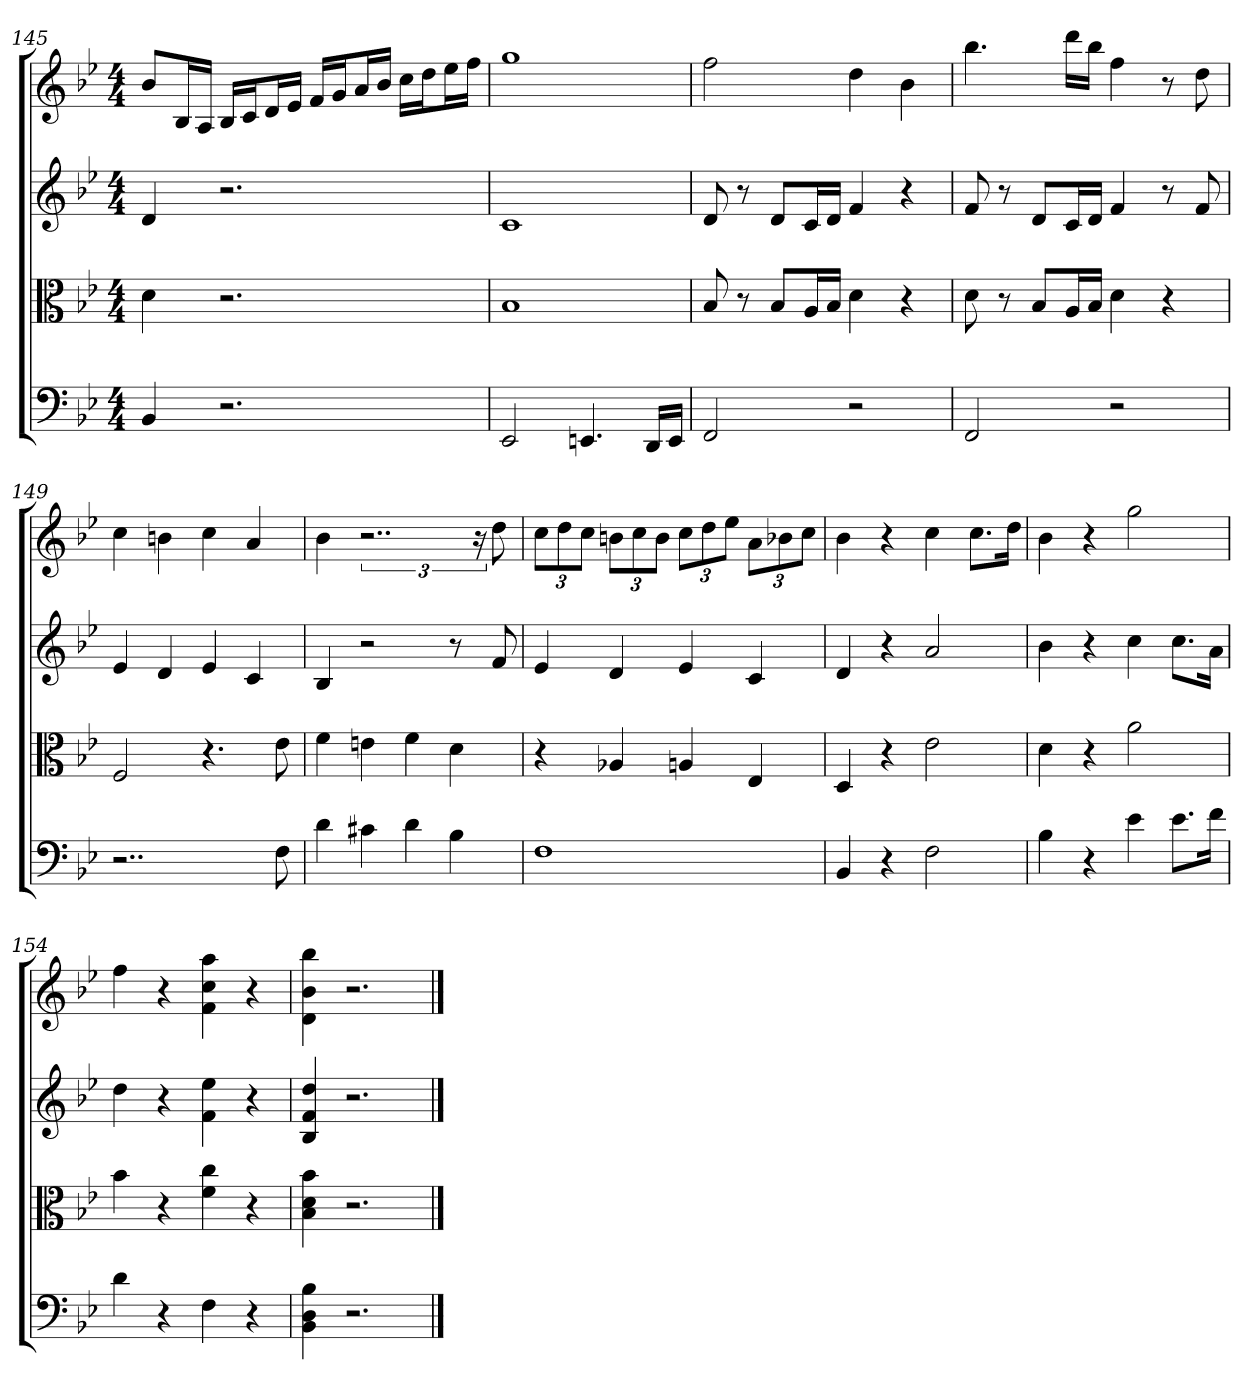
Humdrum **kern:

**kern	**kern	**kern	**kern
*part4	*part3	*part2	*part1
*staff4	*staff3	*staff2	*staff1
*clefF4	*clefC3	*	*
*k[b-e-]	*k[b-e-]	*k[b-e-]	*k[b-e-]
*B-:	*B-:	*B-:	*B-:
*M4/4	*M4/4	*M4/4	*M4/4
=145	=145	=145	=145
4BB-	4d	4d	8b-L
.	.	.	16B-L
.	.	.	16AJJ
2.r	2.r	2.r	16B-LL
.	.	.	16cJ
.	.	.	16dL
.	.	.	16e-JJ
.	.	.	16fLL
.	.	.	16gJ
.	.	.	16aL
.	.	.	16b-JJ
.	.	.	16ccLL
.	.	.	16ddJ
.	.	.	16ee-L
.	.	.	16ffJJ
=146	=146	=146	=146
2EE-	1B-	1c	1gg
4.EEn	.	.	.
16DD/LL	.	.	.
16EE/JJ	.	.	.
=147	=147	=147	=147
2FF	8B-	8d	2ff
.	8r	8r	.
.	8B-/L	8dL	.
.	16A/L	16cL	.
.	16B-/JJ	16dJJ	.
2r	4d	4f	4dd
.	4r	4r	4b-
=148	=148	=148	=148
2FF	8d	8f	4.bb-
.	8r	8r	.
.	8B-/L	8dL	.
.	16A/L	16cL	16dddLL
.	16B-/JJ	16dJJ	16bb-JJ
2r	4d	4f	4ff
.	4r	8r	8r
.	.	8f	8dd
=149	=149	=149	=149
2..r	2F	4e-	4cc
.	.	4d	4bn
.	4.r	4e-	4cc
.	.	4c	4a
8F	8e-	.	.
=150	=150	=150	=150
4d	4f	4B-	4b-
4c#X	4en	2r	3..r
4d	4f	.	.
4B-	4d	8r	.
.	.	.	24r
.	.	8f	8dd
=151	=151	=151	=151
1F	4r	4e-	12ccL
.	.	.	12dd
.	.	.	12ccJ
.	4A-X	4d	12bnL
.	.	.	12cc
.	.	.	12bJ
.	4An	4e-	12ccL
.	.	.	12dd
.	.	.	12ee-J
.	4E-	4c	12aL
.	.	.	12b-X
.	.	.	12ccJ
=152	=152	=152	=152
4BB-	4D	4d	4b-
4r	4r	4r	4r
2F	2e-	2a	4cc
.	.	.	8.ccL
.	.	.	16ddJk
=153	=153	=153	=153
4B-	4d	4b-	4b-
4r	4r	4r	4r
4e-	2a	4cc	2gg
8.e-\L	.	8.ccL	.
16f\Jk	.	16aJk	.
=154	=154	=154	=154
4d	4b-	4dd	4ff
4r	4r	4r	4r
4F	4f 4cc	4f 4ee-	4f 4cc 4aa
4r	4r	4r	4r
=155	=155	=155	=155
4BB- 4D 4B-	4B- 4d 4b-	4B- 4f 4dd	4d 4b- 4bb-
2.r	2.r	2.r	2.r
==	==	==	==
*-	*-	*-	*-
